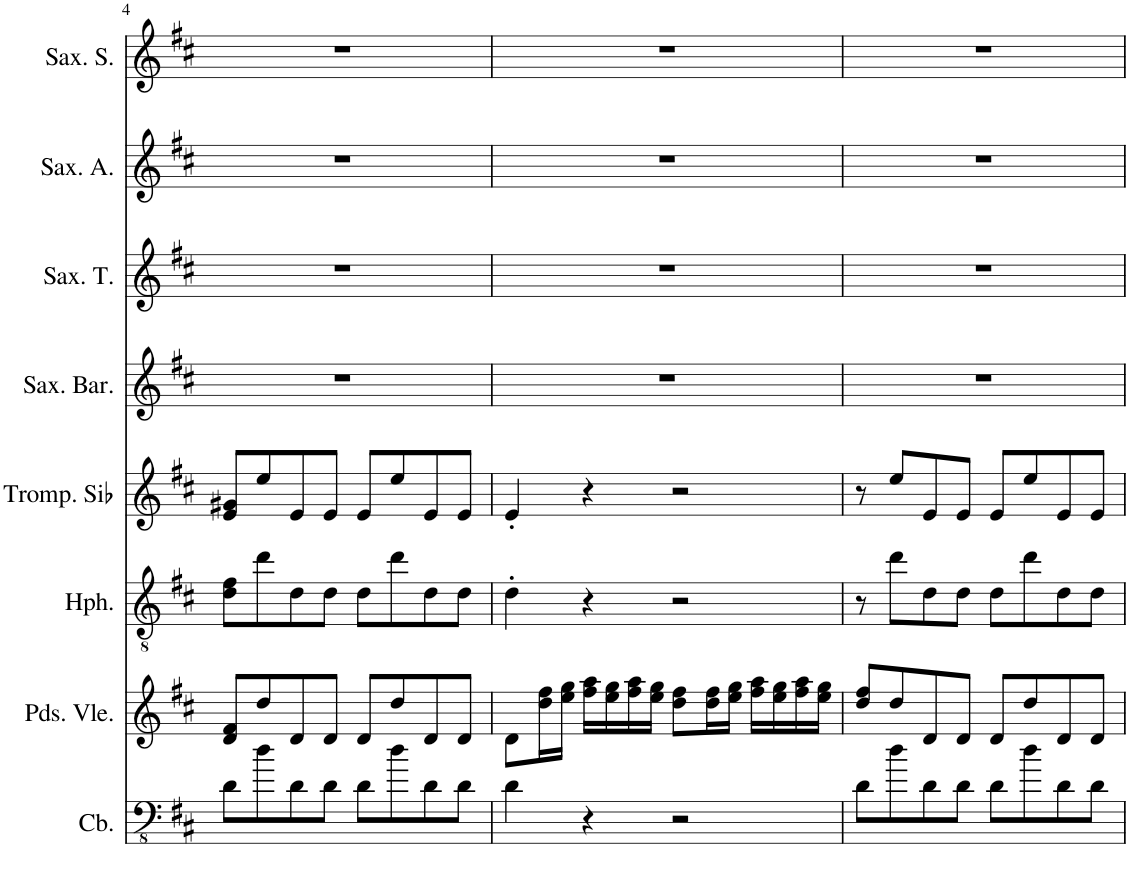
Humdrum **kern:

**kern	**kern	**kern	**kern	**kern	**kern	**kern	**kern
*part8	*part7	*part6	*part5	*part4	*part3	*part2	*part1
*staff8	*staff7	*staff6	*staff5	*staff4	*staff3	*staff2	*staff1
*I"Contrebasse, Contrabass Accomp	*I"Pardessus de viole, Violin Accomp	*I"Clarinette-Heckelphone, Oboe Accomp	*I"Trompette en Sib, Trumpet Accomp	*I"Saxophone Baryton, Baritone Sax	*I"Saxophone Ténor, Tenor Sax	*I"Saxophone Alto, Alto Sax	*I"Saxophone Soprano, Soprano Sax
*I'Cb.	*I'Pds. Vle.	*I'Hph.	*I'Tromp. Sib	*I'Sax. Bar.	*I'Sax. T.	*I'Sax. A.	*I'Sax. S.
!!LO:PB:g=z
*clefFv4	*clefG2	*clefGv2	*clefG2	*clefG2	*clefG2	*clefG2	*clefG2
*Trd7c12	*	*	*Trd1c2	*Trd12c21	*Trd8c14	*Trd5c9	*Trd1c2
*k[f#c#]	*k[f#c#]	*k[f#c#]	*k[f#c#]	*k[f#c#]	*k[f#c#]	*k[f#c#]	*k[f#c#]
*M4/4	*M4/4	*M4/4	*M4/4	*M4/4	*M4/4	*M4/4	*M4/4
=4	=4	=4	=4	=4	=4	=4	=4
8D\L	8d/ 8f#/L	8d\ 8f#\L	8e/ 8g#X/L	1r	1r	1r	1r
8d\	8dd/	8dd\	8ee/	.	.	.	.
8D\	8d/	8d\	8e/	.	.	.	.
8D\J	8d/J	8d\J	8e/J	.	.	.	.
8D\L	8d/L	8d\L	8e/L	.	.	.	.
8d\	8dd/	8dd\	8ee/	.	.	.	.
8D\	8d/	8d\	8e/	.	.	.	.
8D\J	8d/J	8d\J	8e/J	.	.	.	.
=5	=5	=5	=5	=5	=5	=5	=5
4D\	8d\L	4d'\	4e'/	1r	1r	1r	1r
.	16dd\ 16ff#\L	.	.	.	.	.	.
.	16ee\ 16gg\JJ	.	.	.	.	.	.
4r	16ff#\ 16aa\LL	4r	4r	.	.	.	.
.	16ee\ 16gg\	.	.	.	.	.	.
.	16ff#\ 16aa\	.	.	.	.	.	.
.	16ee\ 16gg\JJ	.	.	.	.	.	.
2r	8dd\ 8ff#\L	2r	2r	.	.	.	.
.	16dd\ 16ff#\L	.	.	.	.	.	.
.	16ee\ 16gg\JJ	.	.	.	.	.	.
.	16ff#\ 16aa\LL	.	.	.	.	.	.
.	16ee\ 16gg\	.	.	.	.	.	.
.	16ff#\ 16aa\	.	.	.	.	.	.
.	16ee\ 16gg\JJ	.	.	.	.	.	.
=6	=6	=6	=6	=6	=6	=6	=6
8D\L	8dd/ 8ff#/L	8r	8r	1r	1r	1r	1r
8d\	8dd/	8dd\L	8ee/L	.	.	.	.
8D\	8d/	8d\	8e/	.	.	.	.
8D\J	8d/J	8d\J	8e/J	.	.	.	.
8D\L	8d/L	8d\L	8e/L	.	.	.	.
8d\	8dd/	8dd\	8ee/	.	.	.	.
8D\	8d/	8d\	8e/	.	.	.	.
8D\J	8d/J	8d\J	8e/J	.	.	.	.
=	=	=	=	=	=	=	=
*-	*-	*-	*-	*-	*-	*-	*-
